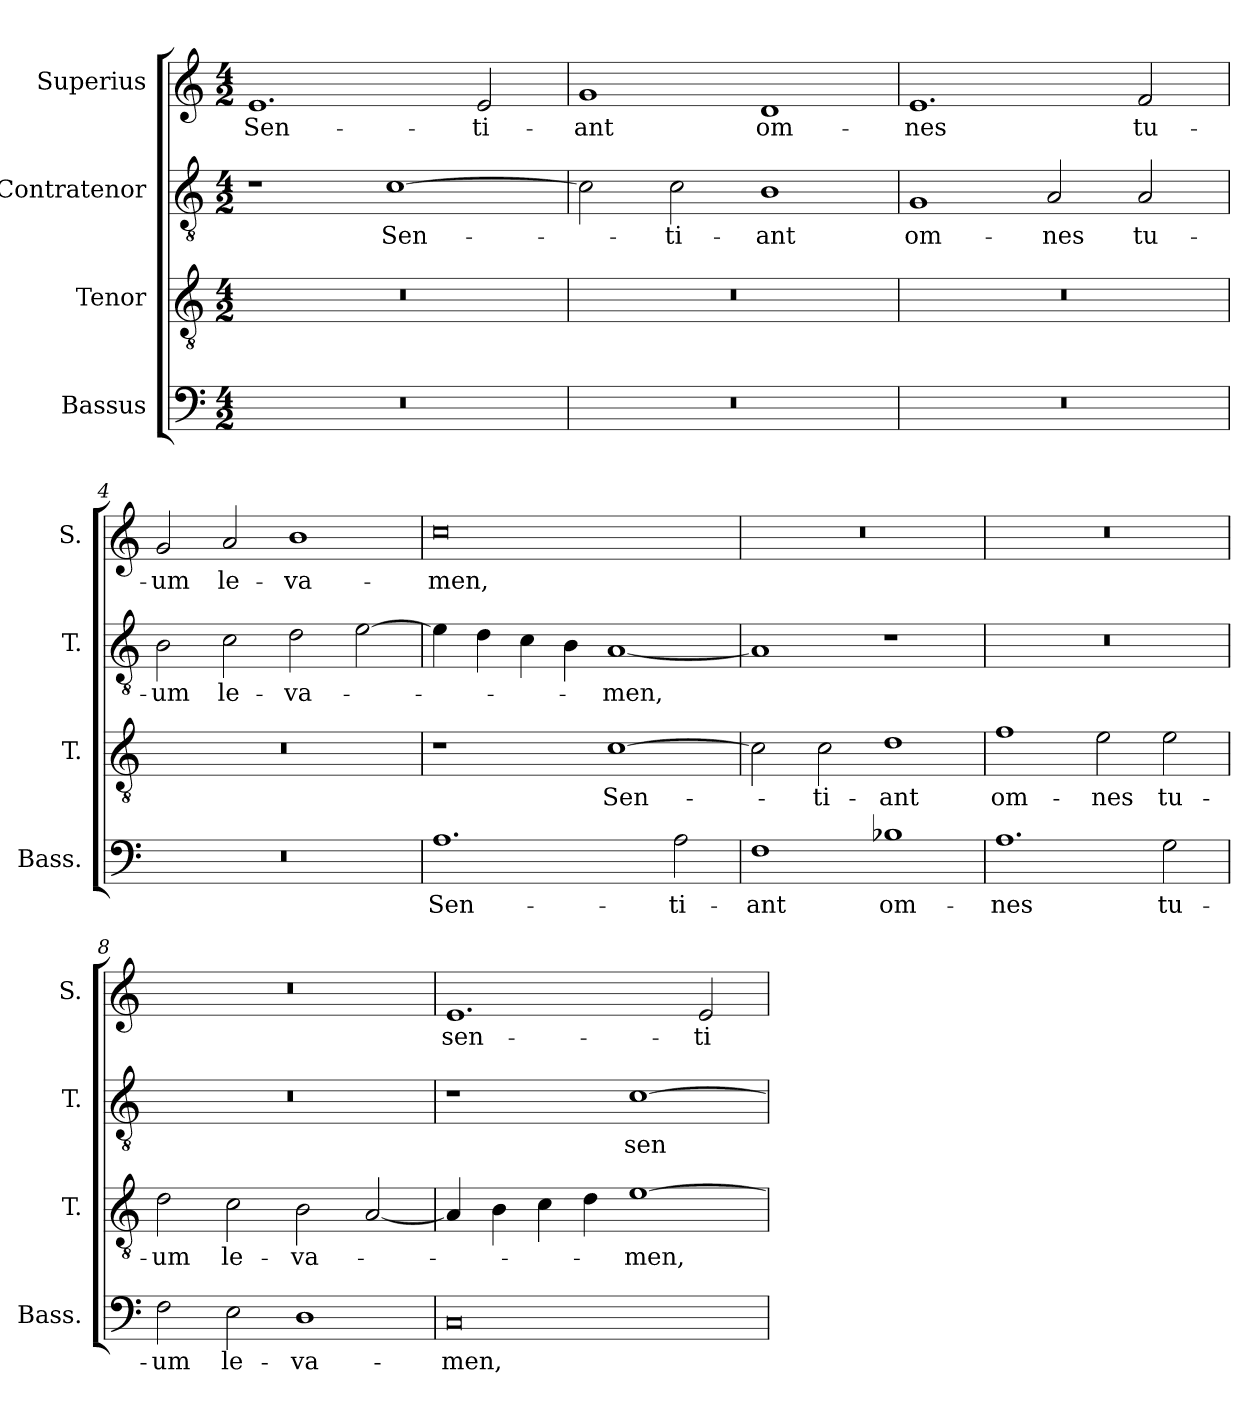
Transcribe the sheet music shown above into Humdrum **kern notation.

**kern	**text	**kern	**text	**kern	**text	**kern	**text
*part4	*part4	*part3	*part3	*part2	*part2	*part1	*part1
*staff4	*staff4	*staff3	*staff3	*staff2	*staff2	*staff1	*staff1
*I"Bassus	*	*I"Tenor	*	*I"Contratenor	*	*I"Superius	*
*I'Bass.	*	*I'T.	*	*I'T.	*	*I'S.	*
*clefF4	*	*clefGv2	*	*clefGv2	*	*clefG2	*
*k[]	*	*k[]	*	*k[]	*	*k[]	*
*C:	*	*C:	*	*C:	*	*C:	*
*M4/2	*	*M4/2	*	*M4/2	*	*M4/2	*
=1	=1	=1	=1	=1	=1	=1	=1
0r	.	0r	.	1r	.	1.e/	Sen-
.	.	.	.	[1c\	Sen-	.	.
.	.	.	.	.	.	2e/	-ti-
=2	=2	=2	=2	=2	=2	=2	=2
0r	.	0r	.	2c\]	.	1g/	-ant
.	.	.	.	2c\	-ti-	.	.
.	.	.	.	1B\	-ant	1d/	om-
=3	=3	=3	=3	=3	=3	=3	=3
0r	.	0r	.	1G/	om-	1.e/	-nes
.	.	.	.	2A/	-nes	.	.
.	.	.	.	2A/	tu-	2f/	tu-
!!LO:LB:g=z
=4	=4	=4	=4	=4	=4	=4	=4
0r	.	0r	.	2B\	-um	2g/	-um
.	.	.	.	2c\	le-	2a/	le-
.	.	.	.	2d\	-va-	1b\	-va-
.	.	.	.	[2e\	.	.	.
=5	=5	=5	=5	=5	=5	=5	=5
1.A\	Sen-	1r	.	4e\]	.	0cc\	-men,
.	.	.	.	4d\	.	.	.
.	.	.	.	4c\	.	.	.
.	.	.	.	4B\	.	.	.
.	.	[1c\	Sen-	[1A/	-men,	.	.
2A\	-ti-	.	.	.	.	.	.
=6	=6	=6	=6	=6	=6	=6	=6
1F\	-ant	2c\]	.	1A/]	.	0r	.
.	.	2c\	-ti-	.	.	.	.
1B-X\	om-	1d\	-ant	1r	.	.	.
!!LO:PB:g=z
=7	=7	=7	=7	=7	=7	=7	=7
1.A\	-nes	1f\	om-	0r	.	0r	.
.	.	2e\	-nes	.	.	.	.
2G\	tu-	2e\	tu-	.	.	.	.
=8	=8	=8	=8	=8	=8	=8	=8
2F\	-um	2d\	-um	0r	.	0r	.
2E\	le-	2c\	le-	.	.	.	.
1D\	-va-	2B\	-va-	.	.	.	.
.	.	[2A/	.	.	.	.	.
=9	=9	=9	=9	=9	=9	=9	=9
0C/	-men,	4A/]	.	1r	.	1.e/	sen-
.	.	4B\	.	.	.	.	.
.	.	4c\	.	.	.	.	.
.	.	4d\	.	.	.	.	.
.	.	[1e\	-men,	[1c\	sen-	.	.
.	.	.	.	.	.	2e/	-ti-
=	=	=	=	=	=	=	=
*-	*-	*-	*-	*-	*-	*-	*-
